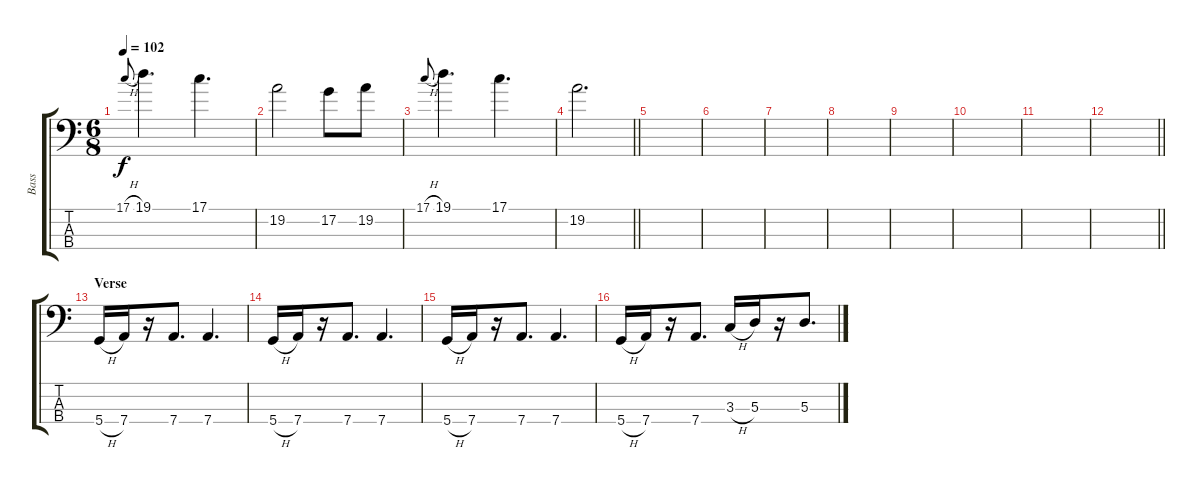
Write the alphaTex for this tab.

\track ("Bass" "Bass") {instrument electricbassfinger}
\staff {score tabs}
\tuning (G2 D2 A1 D1) {hide}
\ts (6 8)
\tempo 102
\clef f4
\ks aminor
17.1{h}.8{gr onbeat dy f} 19.1.4{d} 17.1.4{d} |
19.2.2 17.2.8 19.2.8 |
17.1{h}.8{gr onbeat} 19.1.4{d} 17.1.4{d} |
\barLineRight lightlight
19.2.2{d} |
|
|
|
|
|
|
|
\barLineRight lightlight
|
\section ("" "Verse ")
5.4{h}.16 7.4.16 r.16 7.4.8{d} 7.4.4{d} |
5.4{h}.16 7.4.16 r.16 7.4.8{d} 7.4.4{d} |
5.4{h}.16 7.4.16 r.16 7.4.8{d} 7.4.4{d} |
5.4{h}.16 7.4.16 r.16 7.4.8{d} 3.3{h}.16 5.3.16 r.16 5.3.8{d}
